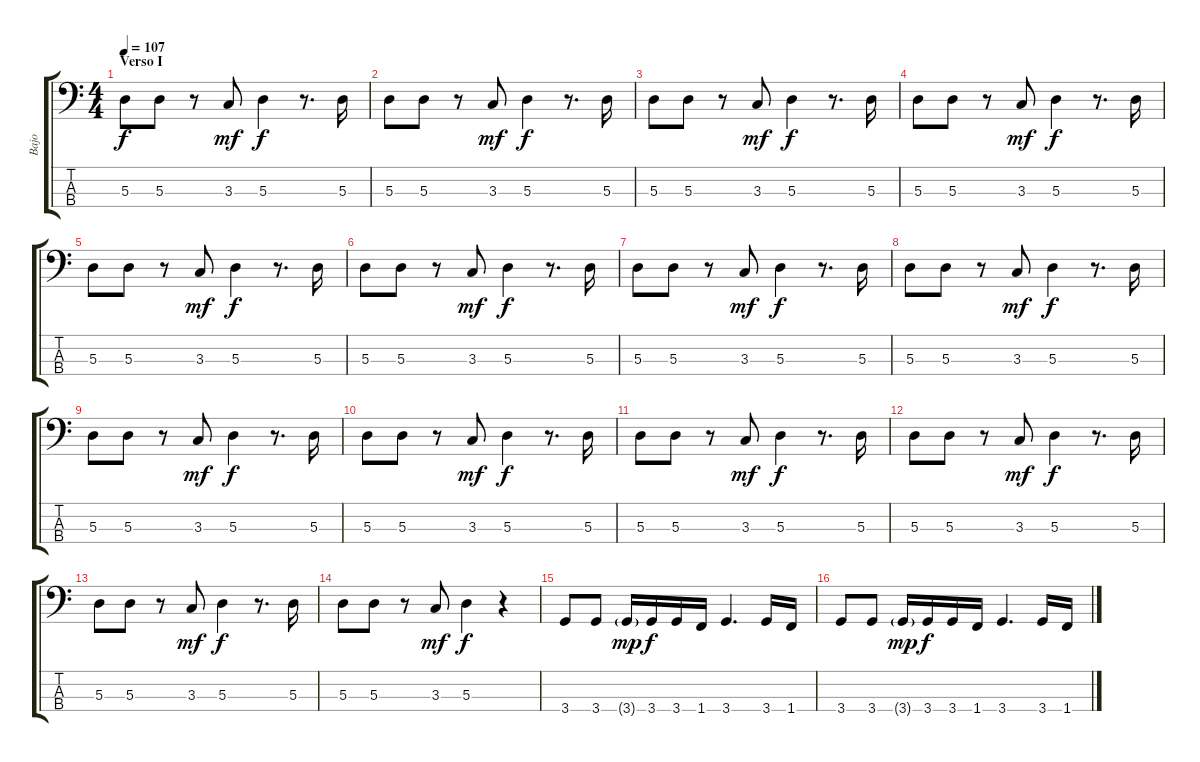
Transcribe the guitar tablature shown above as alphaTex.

\track ("Bajo" "Bajo") {instrument electricbasspick}
\staff {score tabs}
\tuning (G2 D2 A1 E1) {hide}
\ts (4 4)
\section ("" "Verso I")
\tempo 107
\clef f4
\ks c
5.3.8{dy f} 5.3.8 r.8 3.3.8{dy mf} 5.3.4{dy f} r.8{d} 5.3.16 |
5.3.8 5.3.8 r.8 3.3.8{dy mf} 5.3.4{dy f} r.8{d} 5.3.16 |
5.3.8 5.3.8 r.8 3.3.8{dy mf} 5.3.4{dy f} r.8{d} 5.3.16 |
5.3.8 5.3.8 r.8 3.3.8{dy mf} 5.3.4{dy f} r.8{d} 5.3.16 |
5.3.8 5.3.8 r.8 3.3.8{dy mf} 5.3.4{dy f} r.8{d} 5.3.16 |
5.3.8 5.3.8 r.8 3.3.8{dy mf} 5.3.4{dy f} r.8{d} 5.3.16 |
5.3.8 5.3.8 r.8 3.3.8{dy mf} 5.3.4{dy f} r.8{d} 5.3.16 |
5.3.8 5.3.8 r.8 3.3.8{dy mf} 5.3.4{dy f} r.8{d} 5.3.16 |
5.3.8 5.3.8 r.8 3.3.8{dy mf} 5.3.4{dy f} r.8{d} 5.3.16 |
5.3.8 5.3.8 r.8 3.3.8{dy mf} 5.3.4{dy f} r.8{d} 5.3.16 |
5.3.8 5.3.8 r.8 3.3.8{dy mf} 5.3.4{dy f} r.8{d} 5.3.16 |
5.3.8 5.3.8 r.8 3.3.8{dy mf} 5.3.4{dy f} r.8{d} 5.3.16 |
5.3.8 5.3.8 r.8 3.3.8{dy mf} 5.3.4{dy f} r.8{d} 5.3.16 |
5.3.8 5.3.8 r.8 3.3.8{dy mf} 5.3.4{dy f} r.4 |
3.4.8 3.4.8 3.4{g}.16{dy mp} 3.4.16{dy f} 3.4.16 1.4.16 3.4.4{d} 3.4.16 1.4.16 |
3.4.8 3.4.8 3.4{g}.16{dy mp} 3.4.16{dy f} 3.4.16 1.4.16 3.4.4{d} 3.4.16 1.4.16
